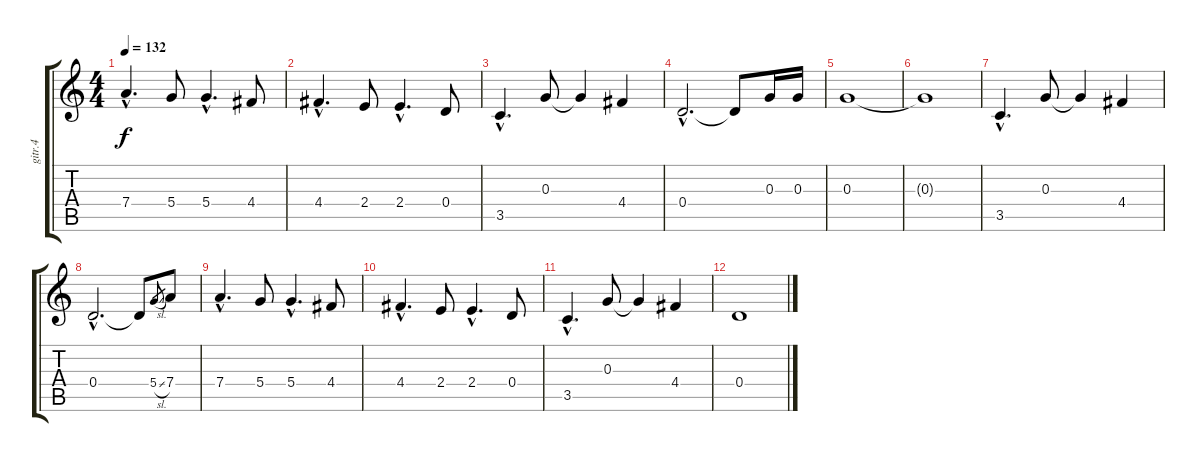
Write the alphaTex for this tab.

\track ("gitr.4" "gitr.4") {instrument overdrivenguitar}
\staff {score tabs}
\tuning (E4 B3 G3 D3 A2 E2) {hide}
\ts (4 4)
\tempo 132
\clef g2
\ks c
7.4{hac}.4{d dy f} 5.4.8 5.4{hac}.4{d} 4.4.8 |
4.4{hac}.4{d} 2.4.8 2.4{hac}.4{d} 0.4.8 |
3.5{hac}.4{d} 0.3.8 0.3{t}.4 4.4.4 |
0.4{hac}.2{d} 0.4{t}.8 0.3.16 0.3.16 |
0.3.1 |
0.3{t}.1 |
3.5{hac}.4{d} 0.3.8 0.3{t}.4 4.4.4 |
0.4{hac}.2{d} 0.4{t}.8 5.4{sl}.8{gr} 7.4.8 |
7.4{hac}.4{d} 5.4.8 5.4{hac}.4{d} 4.4.8 |
4.4{hac}.4{d} 2.4.8 2.4{hac}.4{d} 0.4.8 |
3.5{hac}.4{d} 0.3.8 0.3{t}.4 4.4.4 |
0.4.1
